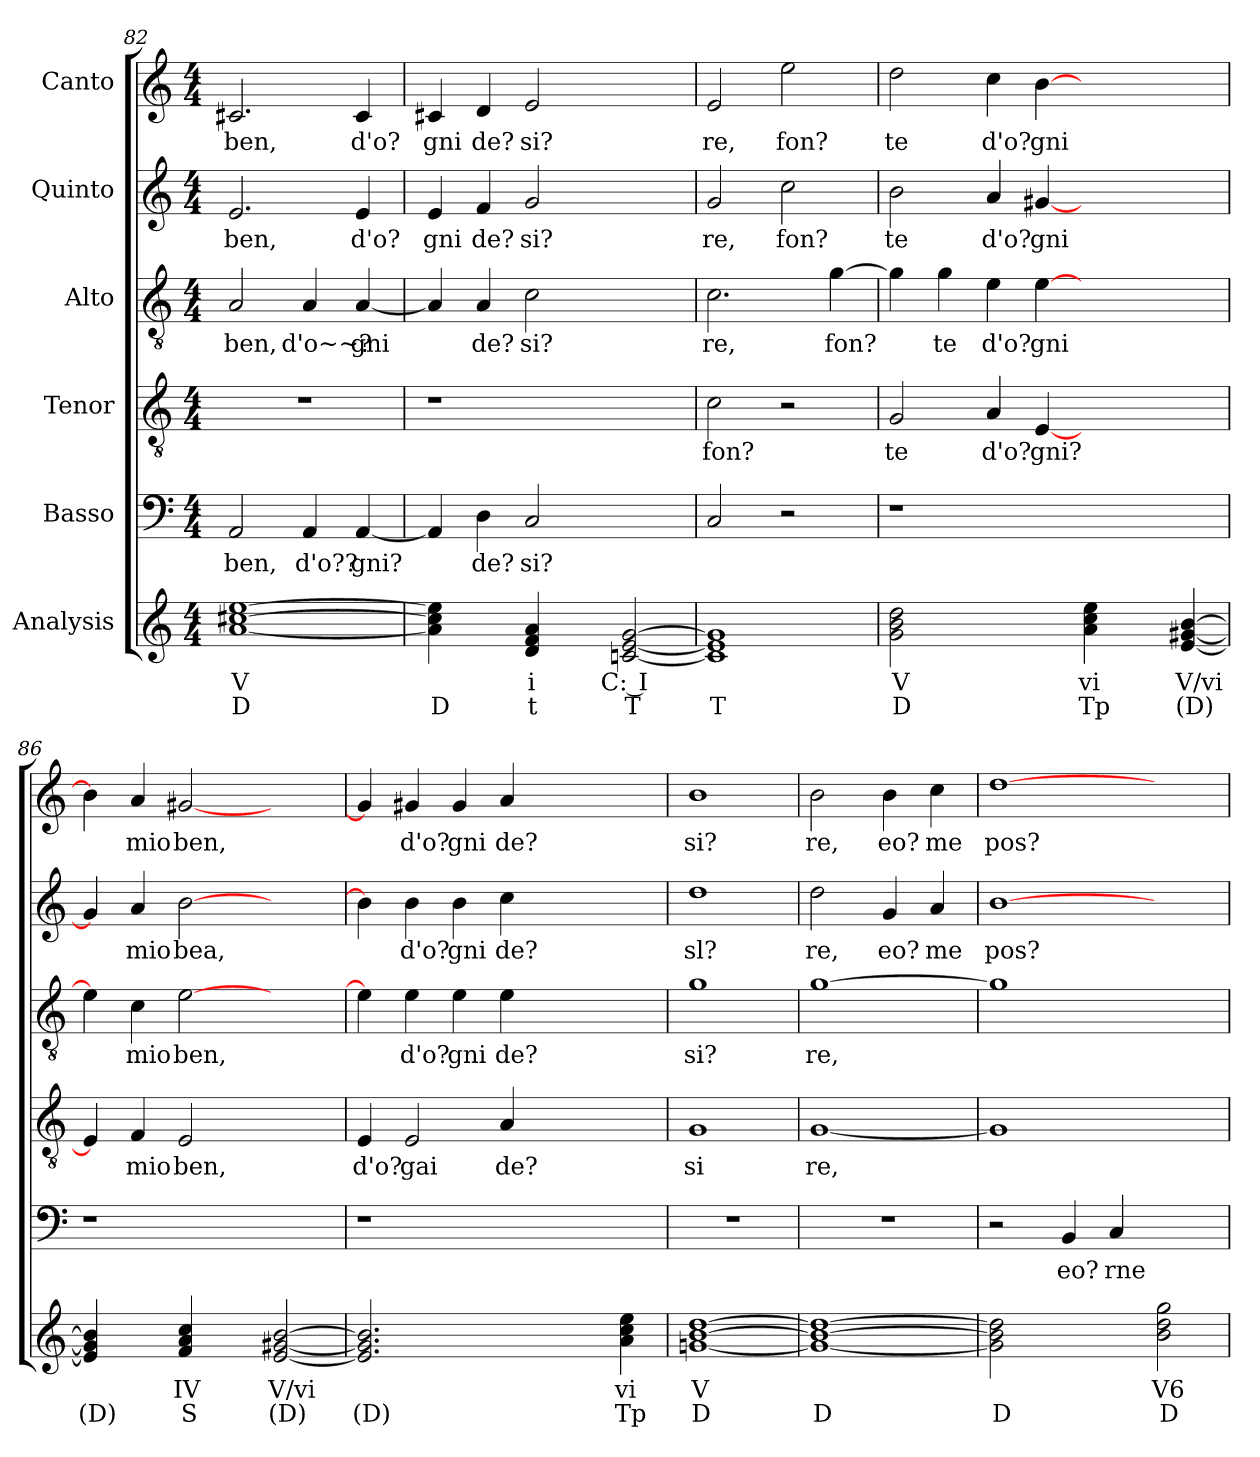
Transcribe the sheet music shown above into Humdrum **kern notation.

**kern	**text	**text	**kern	**text	**kern	**text	**kern	**text	**kern	**text	**kern	**text
*part6	*part6	*part6	*part5	*part5	*part4	*part4	*part3	*part3	*part2	*part2	*part1	*part1
*staff6	*staff6	*staff6	*staff5	*staff5	*staff4	*staff4	*staff3	*staff3	*staff2	*staff2	*staff1	*staff1
*I"Analysis	*	*	*I"Basso	*	*I"Tenor	*	*I"Alto	*	*I"Quinto	*	*I"Canto	*
*	*	*	*clefF4	*	*clefGv2	*	*clefGv2	*	*clefG2	*	*clefG2	*
*k[]	*	*	*k[]	*	*k[]	*	*k[]	*	*k[]	*	*k[]	*
*M4/4	*	*	*M4/4	*	*M4/4	*	*M4/4	*	*M4/4	*	*M4/4	*
=82	=82	=82	=82	=82	=82	=82	=82	=82	=82	=82	=82	=82
!	!	!	!	!LO:LY:b	!	!	!	!	!	!	!	!
!	!	!	!	!	!	!	!	!LO:LY:b	!	!	!	!
!	!	!	!	!	!	!	!	!	!	!LO:LY:b	!	!
!	!	!	!	!	!	!	!	!	!	!	!	!LO:LY:b
[1a [1cc#X [1ee	V	D	2AA/	ben,	1r	.	2A/	ben,	2.e/	ben,	2.c#X/	ben,
!	!	!	!	!LO:LY:b	!	!	!	!	!	!	!	!
!	!	!	!	!	!	!	!	!LO:LY:b	!	!	!	!
.	.	.	4AA/	d'o??	.	.	4A/	d'o~~?	.	.	.	.
!	!	!	!	!LO:LY:b	!	!	!	!	!	!	!	!
!	!	!	!	!	!	!	!	!LO:LY:b	!	!	!	!
!	!	!	!	!	!	!	!	!	!	!LO:LY:b	!	!
!	!	!	!	!	!	!	!	!	!	!	!	!LO:LY:b
.	.	.	[4AA/	gni?	.	.	[4A/	gni	4e/	d'o?	4c#/	d'o?
=83	=83	=83	=83	=83	=83	=83	=83	=83	=83	=83	=83	=83
!	!	!	!	!	!	!	!	!	!	!LO:LY:b	!	!
!	!	!	!	!	!	!	!	!	!	!	!	!LO:LY:b
4a] 4cc#] 4ee]	.	D	4AA/]	.	1r	.	4A/]	.	4e/	gni	4c#X/	gni
!	!	!	!	!LO:LY:b	!	!	!	!	!	!	!	!
!	!	!	!	!	!	!	!	!LO:LY:b	!	!	!	!
!	!	!	!	!	!	!	!	!	!	!LO:LY:b	!	!
!	!	!	!	!	!	!	!	!	!	!	!	!LO:LY:b
4ryy	.	.	4D\	de?	.	.	4A/	de?	4f/	de?	4d/	de?
!	!	!	!	!LO:LY:b	!	!	!	!	!	!	!	!
!	!	!	!	!	!	!	!	!LO:LY:b	!	!	!	!
!	!	!	!	!	!	!	!	!	!	!LO:LY:b	!	!
!	!	!	!	!	!	!	!	!	!	!	!	!LO:LY:b
4d 4f 4a	i	t	2C/	si?	.	.	2c\	si?	2g/	si?	2e/	si?
4ryy	.	.	.	.	.	.	.	.	.	.	.	.
[2cn [2e [2g	C: I	T	2ryy	.	2ryy	.	2ryy	.	2ryy	.	2ryy	.
=84	=84	=84	=84	=84	=84	=84	=84	=84	=84	=84	=84	=84
!	!	!	!	!	!	!LO:LY:b	!	!	!	!	!	!
!	!	!	!	!	!	!	!	!LO:LY:b	!	!	!	!
!	!	!	!	!	!	!	!	!	!	!LO:LY:b	!	!
!	!	!	!	!	!	!	!	!	!	!	!	!LO:LY:b
1c] 1e] 1g]	.	T	2C/	.	2c\	fon?	2.c\	re,	2g/	re,	2e/	re,
!	!	!	!	!	!	!	!	!	!	!LO:LY:b	!	!
!	!	!	!	!	!	!	!	!	!	!	!	!LO:LY:b
.	.	.	2r	.	2r	.	.	.	2cc\	fon?	2ee\	fon?
!	!	!	!	!	!	!	!	!LO:LY:b	!	!	!	!
.	.	.	.	.	.	.	[4g\	fon?	.	.	.	.
=85	=85	=85	=85	=85	=85	=85	=85	=85	=85	=85	=85	=85
!	!	!	!	!	!	!LO:LY:b	!	!	!	!	!	!
!	!	!	!	!	!	!	!	!	!	!LO:LY:b	!	!
!	!	!	!	!	!	!	!	!	!	!	!	!LO:LY:b
2g 2b 2dd	V	D	1r	.	2G/	te	4g\]	.	2b\	te	2dd\	te
!	!	!	!	!	!	!	!	!LO:LY:b	!	!	!	!
.	.	.	.	.	.	.	4g\	te	.	.	.	.
!	!	!	!	!	!	!LO:LY:b	!	!	!	!	!	!
!	!	!	!	!	!	!	!	!LO:LY:b	!	!	!	!
!	!	!	!	!	!	!	!	!	!	!LO:LY:b	!	!
!	!	!	!	!	!	!	!	!	!	!	!	!LO:LY:b
2ryy	.	.	.	.	4A/	d'o?	4e\	d'o?	4a/	d'o?	4cc\	d'o?
!	!	!	!	!	!	!LO:LY:b	!	!	!	!	!	!
!	!	!	!	!	!	!	!	!LO:LY:b	!	!	!	!
!	!	!	!	!	!	!	!	!	!	!LO:LY:b	!	!
!	!	!	!	!	!	!	!	!	!	!	!	!LO:LY:b
.	.	.	.	.	[4E/	gni?	[4e\	gni	[4g#X/	gni	[4b\	gni
4a 4cc 4ee	vi	Tp	2.ryy	.	2.ryy	.	2.ryy	.	2.ryy	.	2.ryy	.
4ryy	.	.	.	.	.	.	.	.	.	.	.	.
[4e [4g#X [4b	V/vi	(D)	.	.	.	.	.	.	.	.	.	.
=86	=86	=86	=86	=86	=86	=86	=86	=86	=86	=86	=86	=86
4e] 4g#] 4b]	.	(D)	1r	.	4E/]	.	4e\]	.	4g#/]	.	4b\]	.
!	!	!	!	!	!	!LO:LY:b	!	!	!	!	!	!
!	!	!	!	!	!	!	!	!LO:LY:b	!	!	!	!
!	!	!	!	!	!	!	!	!	!	!LO:LY:b	!	!
!	!	!	!	!	!	!	!	!	!	!	!	!LO:LY:b
4ryy	.	.	.	.	4F/	mio	4c\	mio	4a/	mio	4a/	mio
!	!	!	!	!	!	!LO:LY:b	!	!	!	!	!	!
!	!	!	!	!	!	!	!	!LO:LY:b	!	!	!	!
!	!	!	!	!	!	!	!	!	!	!LO:LY:b	!	!
!	!	!	!	!	!	!	!	!	!	!	!	!LO:LY:b
4f 4a 4cc	IV	S	.	.	2E/	ben,	[2e\	ben,	[2b\	bea,	[2g#X/	ben,
4ryy	.	.	.	.	.	.	.	.	.	.	.	.
[2e [2g#X [2b	V/vi	(D)	2ryy	.	2ryy	.	2ryy	.	2ryy	.	2ryy	.
=87	=87	=87	=87	=87	=87	=87	=87	=87	=87	=87	=87	=87
!	!	!	!	!	!	!LO:LY:b	!	!	!	!	!	!
2.e] 2.g#] 2.b]	.	(D)	1r	.	4E/	d'o?	4e\]	.	4b\]	.	4g#/]	.
!	!	!	!	!	!	!LO:LY:b	!	!	!	!	!	!
!	!	!	!	!	!	!	!	!LO:LY:b	!	!	!	!
!	!	!	!	!	!	!	!	!	!	!LO:LY:b	!	!
!	!	!	!	!	!	!	!	!	!	!	!	!LO:LY:b
.	.	.	.	.	2E/	gai	4e\	d'o?	4b\	d'o?	4g#X/	d'o?
!	!	!	!	!	!	!	!	!LO:LY:b	!	!	!	!
!	!	!	!	!	!	!	!	!	!	!LO:LY:b	!	!
!	!	!	!	!	!	!	!	!	!	!	!	!LO:LY:b
.	.	.	.	.	.	.	4e\	gni	4b\	gni	4g#/	gni
!	!	!	!	!	!	!LO:LY:b	!	!	!	!	!	!
!	!	!	!	!	!	!	!	!LO:LY:b	!	!	!	!
!	!	!	!	!	!	!	!	!	!	!LO:LY:b	!	!
!	!	!	!	!	!	!	!	!	!	!	!	!LO:LY:b
2.ryy	.	.	.	.	4A/	de?	4e\	de?	4cc\	de?	4a/	de?
.	.	.	2.ryy	.	2.ryy	.	2.ryy	.	2.ryy	.	2.ryy	.
4a 4cc 4ee	vi	Tp	.	.	.	.	.	.	.	.	.	.
=88	=88	=88	=88	=88	=88	=88	=88	=88	=88	=88	=88	=88
!	!	!	!	!	!	!LO:LY:b	!	!	!	!	!	!
!	!	!	!	!	!	!	!	!LO:LY:b	!	!	!	!
!	!	!	!	!	!	!	!	!	!	!LO:LY:b	!	!
!	!	!	!	!	!	!	!	!	!	!	!	!LO:LY:b
[1gn [1b [1dd	V	D	1r	.	1G	si	1g	si?	1dd	sl?	1b	si?
=89	=89	=89	=89	=89	=89	=89	=89	=89	=89	=89	=89	=89
!	!	!	!	!	!	!LO:LY:b	!	!	!	!	!	!
!	!	!	!	!	!	!	!	!LO:LY:b	!	!	!	!
!	!	!	!	!	!	!	!	!	!	!LO:LY:b	!	!
!	!	!	!	!	!	!	!	!	!	!	!	!LO:LY:b
1g_ 1b_ 1dd_	.	D	1r	.	[1G	re,	[1g	re,	2dd\	re,	2b\	re,
!	!	!	!	!	!	!	!	!	!	!LO:LY:b	!	!
!	!	!	!	!	!	!	!	!	!	!	!	!LO:LY:b
.	.	.	.	.	.	.	.	.	4g/	eo?	4b\	eo?
!	!	!	!	!	!	!	!	!	!	!LO:LY:b	!	!
!	!	!	!	!	!	!	!	!	!	!	!	!LO:LY:b
.	.	.	.	.	.	.	.	.	4a/	me	4cc\	me
=90	=90	=90	=90	=90	=90	=90	=90	=90	=90	=90	=90	=90
!	!	!	!	!	!	!	!	!	!	!LO:LY:b	!	!
!	!	!	!	!	!	!	!	!	!	!	!	!LO:LY:b
2g] 2b] 2dd]	.	D	2r	.	1G]	.	1g]	.	[1b	pos?	[1dd	pos?
!	!	!	!	!LO:LY:b	!	!	!	!	!	!	!	!
2ryy	.	.	4BB/	eo?	.	.	.	.	.	.	.	.
!	!	!	!	!LO:LY:b	!	!	!	!	!	!	!	!
.	.	.	4C/	rne	.	.	.	.	.	.	.	.
2b 2dd 2gg	V6	D	2ryy	.	2ryy	.	2ryy	.	2ryy	.	2ryy	.
=	=	=	=	=	=	=	=	=	=	=	=	=
*-	*-	*-	*-	*-	*-	*-	*-	*-	*-	*-	*-	*-
